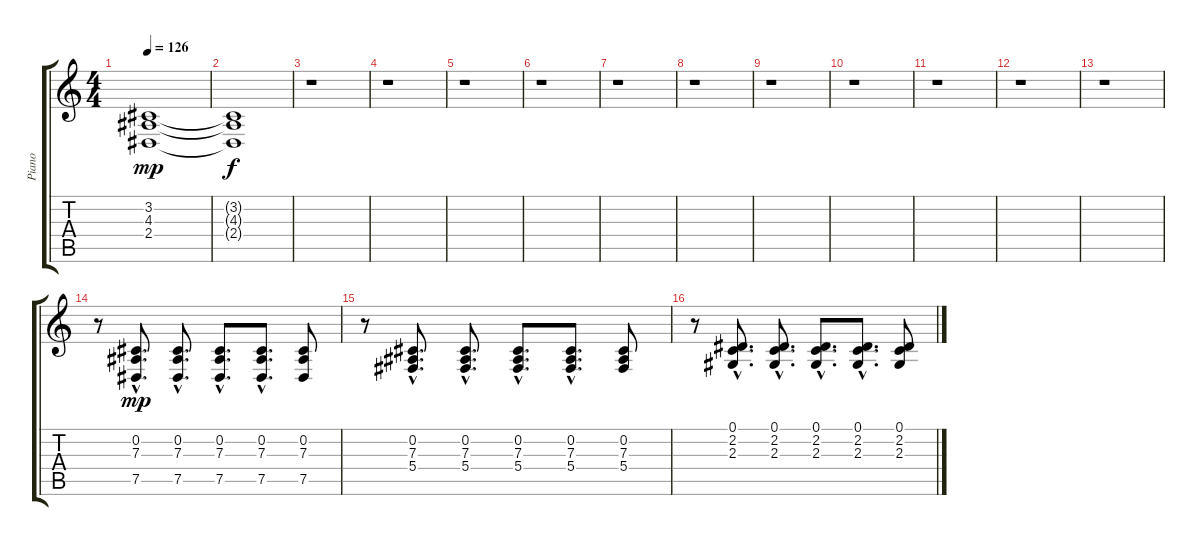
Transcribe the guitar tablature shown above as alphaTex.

\track ("Piano                               " "Piano     ") {instrument electricgrandpiano}
\staff {score tabs}
\tuning (Eb4 Bb3 Gb3 Db3 Ab2 Eb2) {hide}
\ts (4 4)
\tempo 126
\clef g2
\ks c
(3.2 4.3 2.4).1{dy mp} |
(3.2{t} 4.3{t} 2.4{t}).1{dy f} |
r.1 |
r.1 |
r.1 |
r.1 |
r.1 |
r.1 |
r.1 |
r.1 |
r.1 |
r.1 |
r.1 |
r.8 (0.2{hac} 7.3{hac} 7.5{hac}).8{d dy mp} (0.2{hac} 7.3{hac} 7.5{hac}).8{d} (0.2{hac} 7.3{hac} 7.5{hac}).8{d} (0.2{hac} 7.3{hac} 7.5{hac}).8{d} (0.2 7.3 7.5).8 |
r.8 (0.2{hac} 7.3{hac} 5.4{hac}).8{d} (0.2{hac} 7.3{hac} 5.4{hac}).8{d} (0.2{hac} 7.3{hac} 5.4{hac}).8{d} (0.2{hac} 7.3{hac} 5.4{hac}).8{d} (0.2 7.3 5.4).8 |
r.8 (0.1{hac} 2.2{hac} 2.3{hac}).8{d} (0.1{hac} 2.2{hac} 2.3{hac}).8{d} (0.1{hac} 2.2{hac} 2.3{hac}).8{d} (0.1{hac} 2.2{hac} 2.3{hac}).8{d} (0.1 2.2 2.3).8
